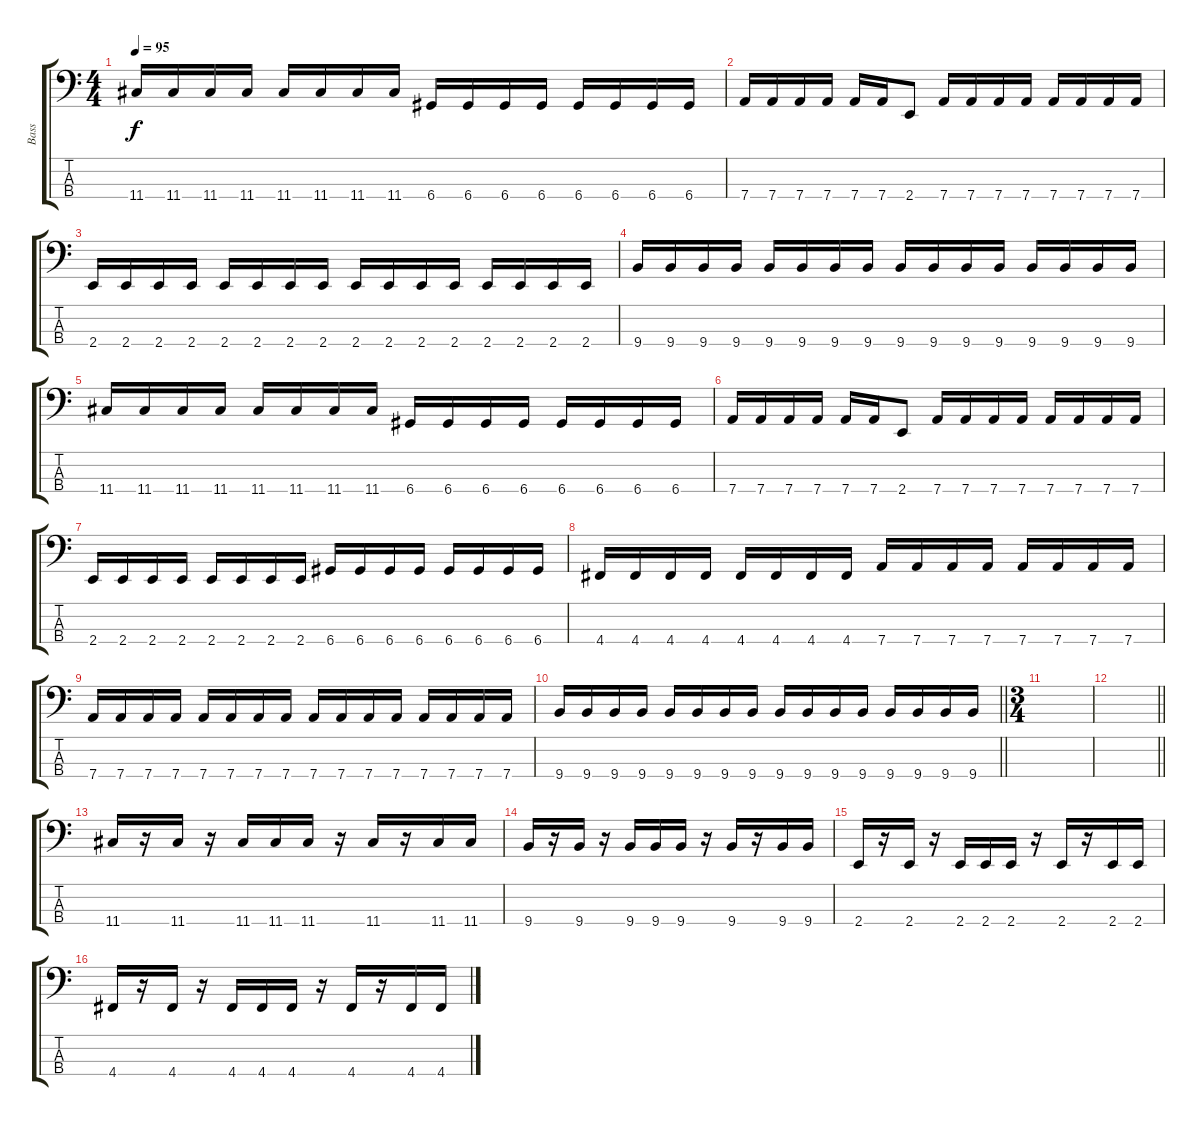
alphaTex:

\track ("Bass" "Bass") {instrument electricbassfinger}
\staff {score tabs}
\tuning (G2 D2 A1 D1) {hide}
\ts (4 4)
\tempo 95
\clef f4
\ks c
11.4.16{dy f} 11.4.16 11.4.16 11.4.16 11.4.16 11.4.16 11.4.16 11.4.16 6.4.16 6.4.16 6.4.16 6.4.16 6.4.16 6.4.16 6.4.16 6.4.16 |
7.4.16 7.4.16 7.4.16 7.4.16 7.4.16 7.4.16 2.4.8 7.4.16 7.4.16 7.4.16 7.4.16 7.4.16 7.4.16 7.4.16 7.4.16 |
2.4.16 2.4.16 2.4.16 2.4.16 2.4.16 2.4.16 2.4.16 2.4.16 2.4.16 2.4.16 2.4.16 2.4.16 2.4.16 2.4.16 2.4.16 2.4.16 |
9.4.16 9.4.16 9.4.16 9.4.16 9.4.16 9.4.16 9.4.16 9.4.16 9.4.16 9.4.16 9.4.16 9.4.16 9.4.16 9.4.16 9.4.16 9.4.16 |
11.4.16 11.4.16 11.4.16 11.4.16 11.4.16 11.4.16 11.4.16 11.4.16 6.4.16 6.4.16 6.4.16 6.4.16 6.4.16 6.4.16 6.4.16 6.4.16 |
7.4.16 7.4.16 7.4.16 7.4.16 7.4.16 7.4.16 2.4.8 7.4.16 7.4.16 7.4.16 7.4.16 7.4.16 7.4.16 7.4.16 7.4.16 |
2.4.16 2.4.16 2.4.16 2.4.16 2.4.16 2.4.16 2.4.16 2.4.16 6.4.16 6.4.16 6.4.16 6.4.16 6.4.16 6.4.16 6.4.16 6.4.16 |
4.4.16 4.4.16 4.4.16 4.4.16 4.4.16 4.4.16 4.4.16 4.4.16 7.4.16 7.4.16 7.4.16 7.4.16 7.4.16 7.4.16 7.4.16 7.4.16 |
7.4.16 7.4.16 7.4.16 7.4.16 7.4.16 7.4.16 7.4.16 7.4.16 7.4.16 7.4.16 7.4.16 7.4.16 7.4.16 7.4.16 7.4.16 7.4.16 |
\barLineRight lightlight
9.4.16 9.4.16 9.4.16 9.4.16 9.4.16 9.4.16 9.4.16 9.4.16 9.4.16 9.4.16 9.4.16 9.4.16 9.4.16 9.4.16 9.4.16 9.4.16 |
\ts (3 4)
|
\barLineRight lightlight
|
11.4.16 r.16 11.4.16 r.16 11.4.16 11.4.16 11.4.16 r.16 11.4.16 r.16 11.4.16 11.4.16 |
9.4.16 r.16 9.4.16 r.16 9.4.16 9.4.16 9.4.16 r.16 9.4.16 r.16 9.4.16 9.4.16 |
2.4.16 r.16 2.4.16 r.16 2.4.16 2.4.16 2.4.16 r.16 2.4.16 r.16 2.4.16 2.4.16 |
4.4.16 r.16 4.4.16 r.16 4.4.16 4.4.16 4.4.16 r.16 4.4.16 r.16 4.4.16 4.4.16
